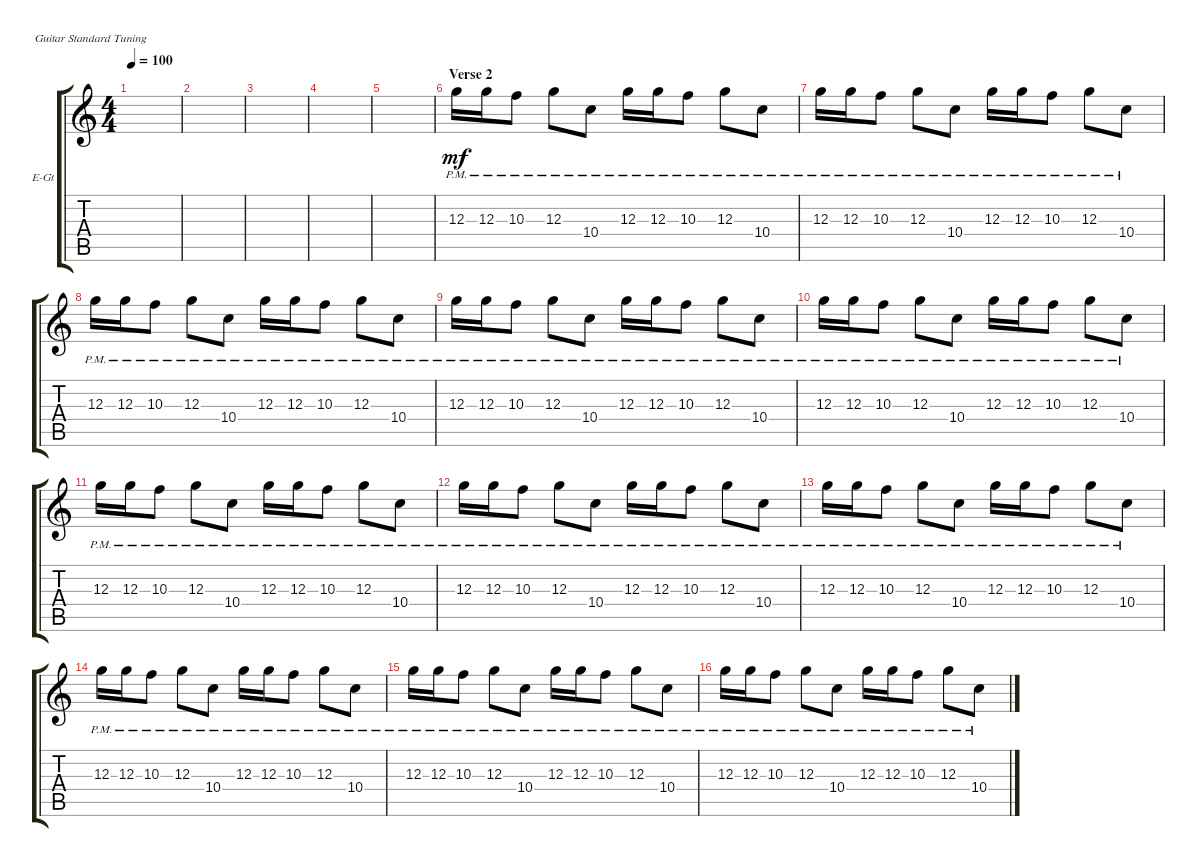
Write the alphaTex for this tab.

\defaultSystemsLayout 4
\bracketExtendMode groupsimilarinstruments
\firstSystemTrackNameOrientation horizontal
\otherSystemsTrackNameOrientation horizontal
\track ("Bellamy Echo Guitar" "E-Gt") {instrument electricguitarclean}
\staff {score tabs}
\tuning (E4 B3 G3 D3 A2 E2)
\ts (4 4)
\tempo 100
\clef g2
\ks c
|
|
|
|
|
\section ("" "Verse 2")
12.3{pm}.16{dy mf} 12.3{pm}.16 10.3{pm}.8 12.3{pm}.8 10.4{pm}.8 12.3{pm}.16 12.3{pm}.16 10.3{pm}.8 12.3{pm}.8 10.4{pm}.8 |
12.3{pm}.16 12.3{pm}.16 10.3{pm}.8 12.3{pm}.8 10.4{pm}.8 12.3{pm}.16 12.3{pm}.16 10.3{pm}.8 12.3{pm}.8 10.4{pm}.8 |
12.3{pm}.16 12.3{pm}.16 10.3{pm}.8 12.3{pm}.8 10.4{pm}.8 12.3{pm}.16 12.3{pm}.16 10.3{pm}.8 12.3{pm}.8 10.4{pm}.8 |
12.3{pm}.16 12.3{pm}.16 10.3{pm}.8 12.3{pm}.8 10.4{pm}.8 12.3{pm}.16 12.3{pm}.16 10.3{pm}.8 12.3{pm}.8 10.4{pm}.8 |
12.3{pm}.16 12.3{pm}.16 10.3{pm}.8 12.3{pm}.8 10.4{pm}.8 12.3{pm}.16 12.3{pm}.16 10.3{pm}.8 12.3{pm}.8 10.4{pm}.8 |
12.3{pm}.16 12.3{pm}.16 10.3{pm}.8 12.3{pm}.8 10.4{pm}.8 12.3{pm}.16 12.3{pm}.16 10.3{pm}.8 12.3{pm}.8 10.4{pm}.8 |
12.3{pm}.16 12.3{pm}.16 10.3{pm}.8 12.3{pm}.8 10.4{pm}.8 12.3{pm}.16 12.3{pm}.16 10.3{pm}.8 12.3{pm}.8 10.4{pm}.8 |
12.3{pm}.16 12.3{pm}.16 10.3{pm}.8 12.3{pm}.8 10.4{pm}.8 12.3{pm}.16 12.3{pm}.16 10.3{pm}.8 12.3{pm}.8 10.4{pm}.8 |
12.3{pm}.16 12.3{pm}.16 10.3{pm}.8 12.3{pm}.8 10.4{pm}.8 12.3{pm}.16 12.3{pm}.16 10.3{pm}.8 12.3{pm}.8 10.4{pm}.8 |
12.3{pm}.16 12.3{pm}.16 10.3{pm}.8 12.3{pm}.8 10.4{pm}.8 12.3{pm}.16 12.3{pm}.16 10.3{pm}.8 12.3{pm}.8 10.4{pm}.8 |
12.3{pm}.16 12.3{pm}.16 10.3{pm}.8 12.3{pm}.8 10.4{pm}.8 12.3{pm}.16 12.3{pm}.16 10.3{pm}.8 12.3{pm}.8 10.4{pm}.8
